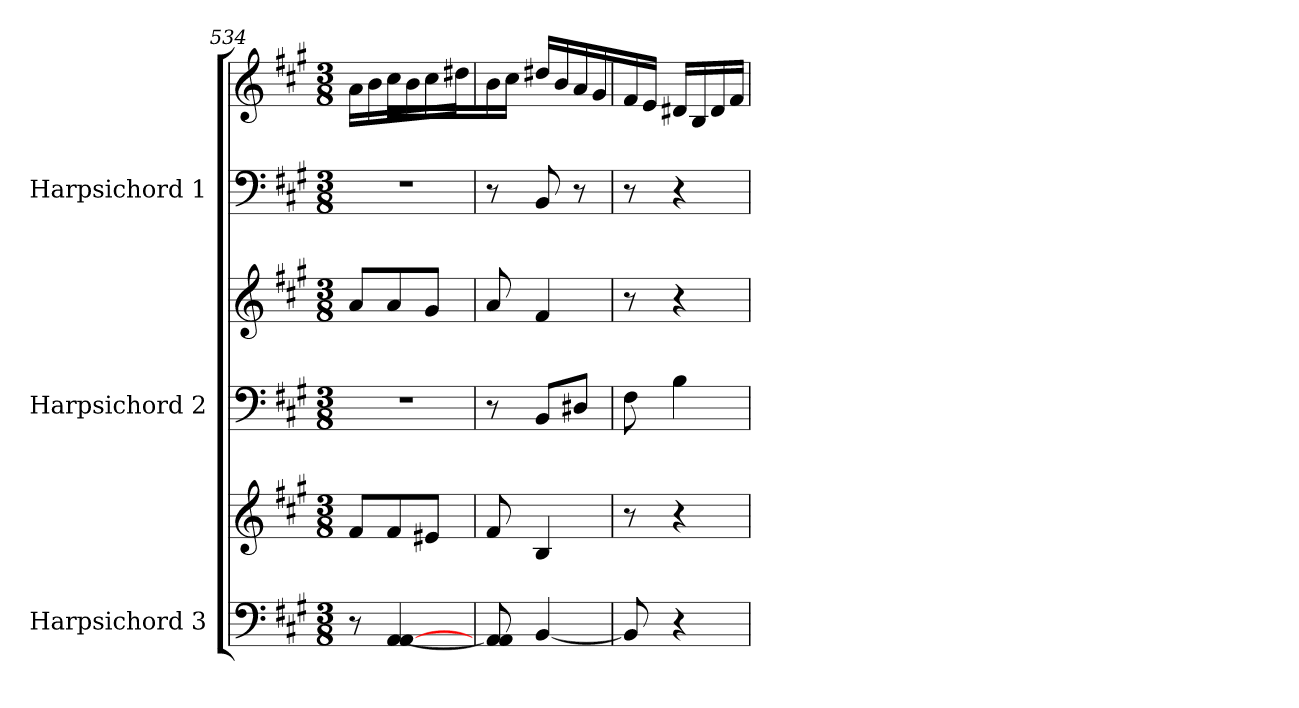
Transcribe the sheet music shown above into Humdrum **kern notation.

**kern	**kern	**kern	**kern	**kern	**kern
*part3	*part3	*part2	*part2	*part1	*part1
*staff6	*staff5	*staff4	*staff3	*staff2	*staff1
*I"Harpsichord 3	*	*I"Harpsichord 2	*	*I"Harpsichord 1	*
*I'Hp	*	*I'Hp	*	*I'Hp	*
*clefF4	*clefG2	*clefF4	*clefG2	*clefF4	*clefG2
*k[f#c#g#]	*k[f#c#g#]	*k[f#c#g#]	*k[f#c#g#]	*k[f#c#g#]	*k[f#c#g#]
*M3/8	*M3/8	*M3/8	*M3/8	*M3/8	*M3/8
=534	=534	=534	=534	=534	=534
8r	8f#/L	4.r	8a/L	4.r	16a/
.	.	.	.	.	16b/JJ
[4AA/ [4AA/	8f#/	.	8a/	.	16cc#\LL
.	.	.	.	.	16b\
.	8e#X/J	.	8g#/J	.	16cc#\
.	.	.	.	.	16dd#X\
=535	=535	=535	=535	=535	=535
8AA/] 8AA/	8f#/	8r	8a/	8r	16b\
.	.	.	.	.	16cc#\JJ
[4BB/	4B/	8BB/L	4f#/	8BB/	16dd#X/LL
.	.	.	.	.	16b/
.	.	8D#X/J	.	8r	16a/
.	.	.	.	.	16g#/
=536	=536	=536	=536	=536	=536
8BB/]	8r	8F#\	8r	8r	16f#/
.	.	.	.	.	16e/JJ
4r	4r	4B\	4r	4r	16d#X/LL
.	.	.	.	.	16B/
.	.	.	.	.	16d#/
.	.	.	.	.	16f#/JJ
=	=	=	=	=	=
*-	*-	*-	*-	*-	*-
